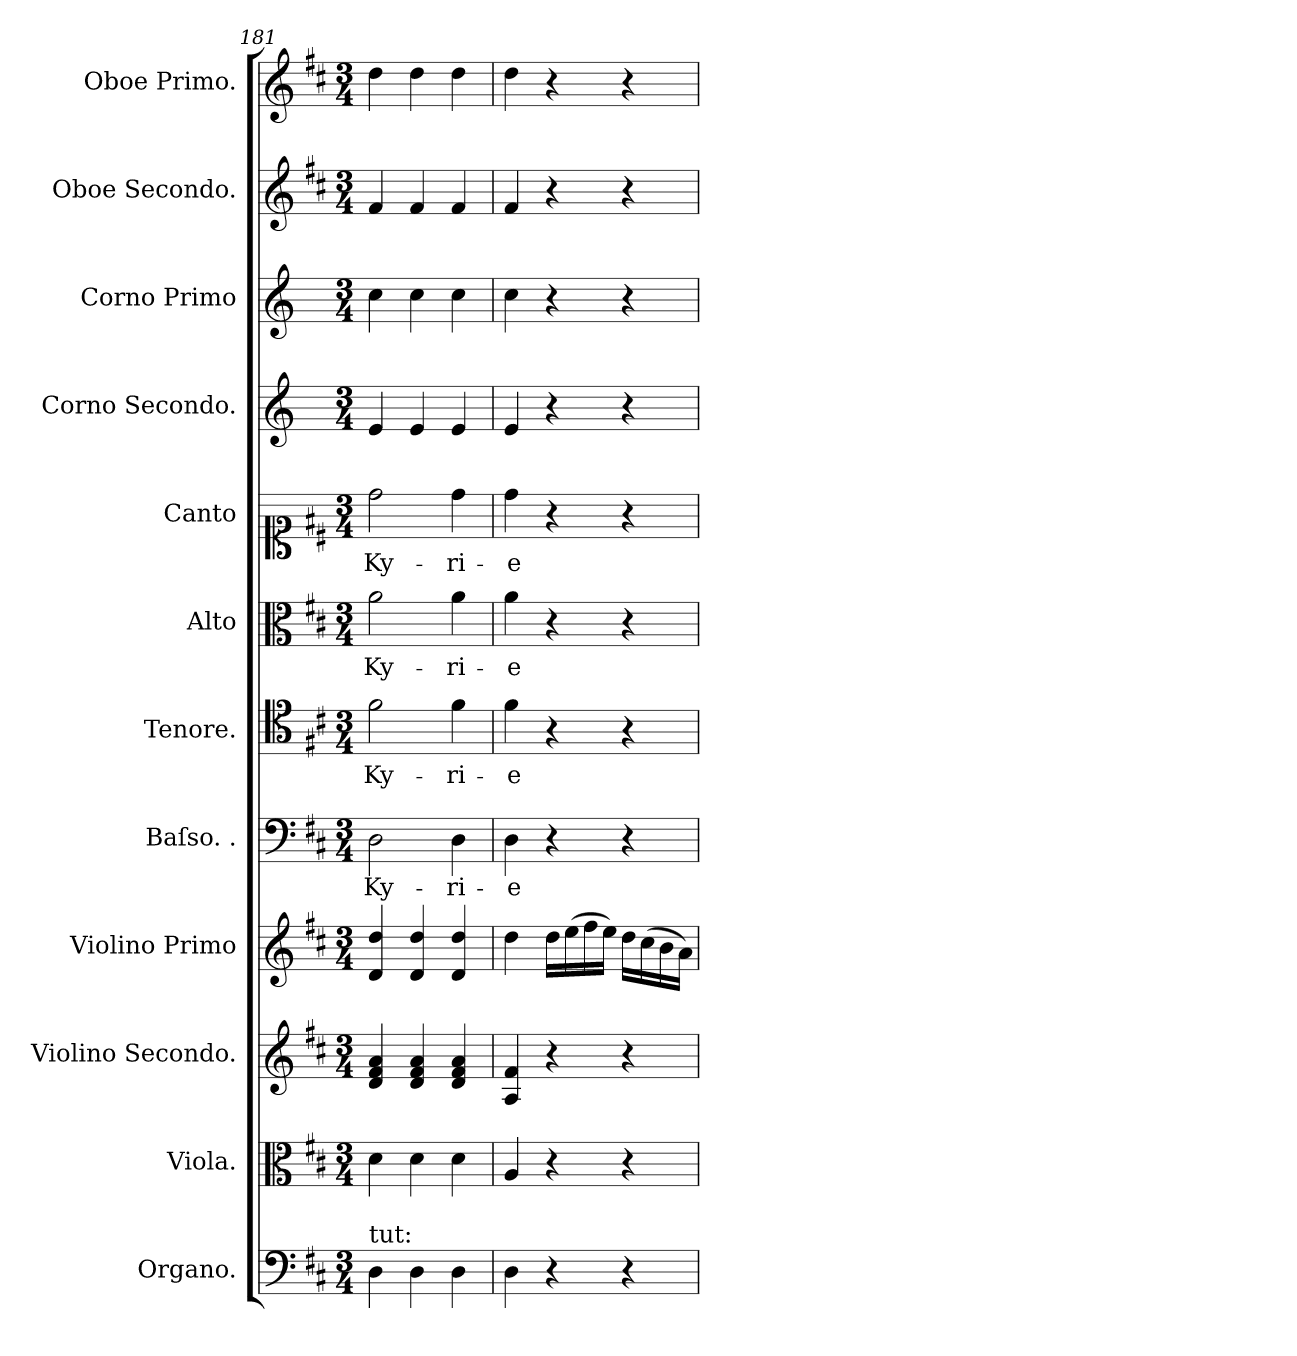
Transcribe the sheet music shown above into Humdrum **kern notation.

**kern	**kern	**kern	**kern	**kern	**text	**kern	**text	**kern	**text	**kern	**text	**kern	**kern	**kern	**kern
*part12	*part11	*part10	*part9	*part8	*part8	*part7	*part7	*part6	*part6	*part5	*part5	*part4	*part3	*part2	*part1
*staff12	*staff11	*staff10	*staff9	*staff8	*staff8	*staff7	*staff7	*staff6	*staff6	*staff5	*staff5	*staff4	*staff3	*staff2	*staff1
*I"Organo.	*I"Viola.	*I"Violino Secondo.	*I"Violino Primo	*I"Baſso. .	*	*I"Tenore.	*	*I"Alto	*	*I"Canto	*	*I"Corno Secondo.	*I"Corno Primo	*I"Oboe Secondo.	*I"Oboe Primo.
*I'org	*I'vla	*I'vl 2	*I'vl 1	*I'B	*	*I'T	*	*I'A	*	*	*	*I'cor 2	*I'cor 1	*I'ob 2	*I'ob 1
*clefF4	*clefC3	*clefG2	*clefG2	*clefF4	*	*clefC4	*	*clefC3	*	*clefC1	*	*clefG2	*clefG2	*clefG2	*clefG2
*	*	*	*	*	*	*	*	*	*	*	*	*ITrd6c10	*ITrd6c10	*	*
*k[f#c#]	*k[f#c#]	*k[f#c#]	*k[f#c#]	*k[f#c#]	*	*k[f#c#]	*	*k[f#c#]	*	*k[f#c#]	*	*k[f#c#]	*k[f#c#]	*k[f#c#]	*k[f#c#]
*M3/4	*M3/4	*M3/4	*M3/4	*M3/4	*	*M3/4	*	*M3/4	*	*M3/4	*	*M3/4	*M3/4	*M3/4	*M3/4
=181	=181	=181	=181	=181	=181	=181	=181	=181	=181	=181	=181	=181	=181	=181	=181
!LO:TX:a:t=tut&colon;	!	!	!	!	!	!	!	!	!	!	!	!	!	!	!
4D\	4d\	4d/ 4f#/ 4a/	4d/ 4dd/	2D\	Ky-	2f#\	Ky-	2a\	Ky-	2dd\	Ky-	4F#/	4d\	4f#/	4dd\
4D\	4d\	4d/ 4f#/ 4a/	4d/ 4dd/	.	.	.	.	.	.	.	.	4F#/	4d\	4f#/	4dd\
4D\	4d\	4d/ 4f#/ 4a/	4d/ 4dd/	4D\	-ri-	4f#\	-ri-	4a\	-ri-	4dd\	-ri-	4F#/	4d\	4f#/	4dd\
=182	=182	=182	=182	=182	=182	=182	=182	=182	=182	=182	=182	=182	=182	=182	=182
4D\	4A/	4A/ 4f#/	4dd\	4D\	-e	4f#\	-e	4a\	-e	4dd\	-e	4F#/	4d\	4f#/	4dd\
4r	4r	4r	16dd\LL	4r	.	4r	.	4r	.	4r	.	4r	4r	4r	4r
.	.	.	(>16ee\	.	.	.	.	.	.	.	.	.	.	.	.
.	.	.	16ff#\	.	.	.	.	.	.	.	.	.	.	.	.
.	.	.	16ee\JJ)	.	.	.	.	.	.	.	.	.	.	.	.
4r	4r	4r	16dd\LL	4r	.	4r	.	4r	.	4r	.	4r	4r	4r	4r
.	.	.	(>16cc#\	.	.	.	.	.	.	.	.	.	.	.	.
.	.	.	16b\	.	.	.	.	.	.	.	.	.	.	.	.
.	.	.	16a\JJ)	.	.	.	.	.	.	.	.	.	.	.	.
=	=	=	=	=	=	=	=	=	=	=	=	=	=	=	=
*-	*-	*-	*-	*-	*-	*-	*-	*-	*-	*-	*-	*-	*-	*-	*-
